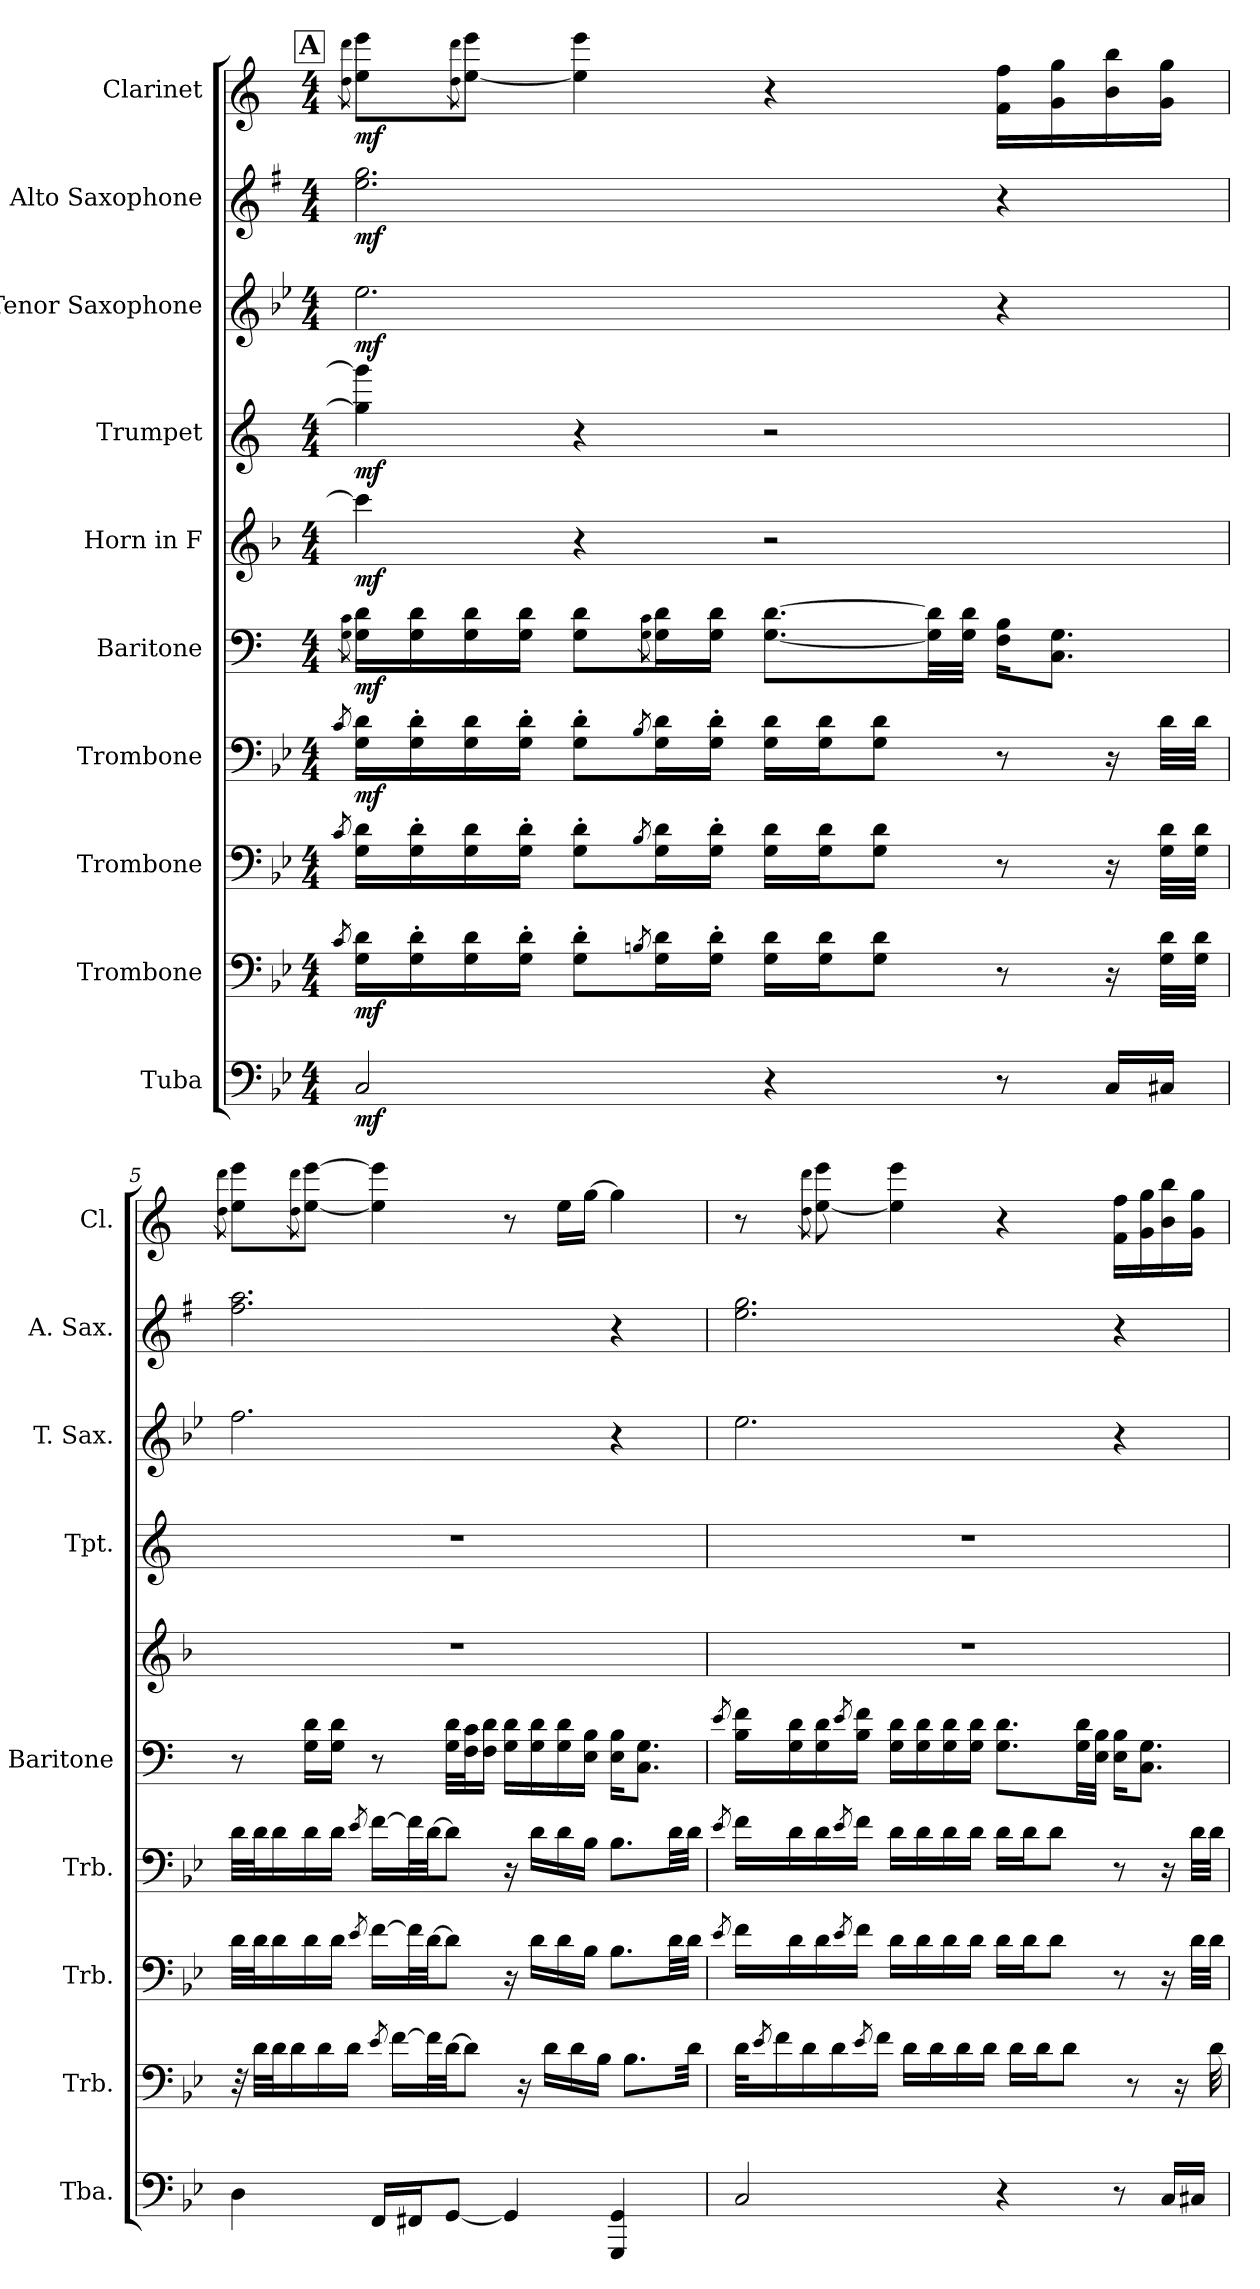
**kern	**dynam	**kern	**dynam	**kern	**kern	**dynam	**kern	**dynam	**kern	**dynam	**kern	**dynam	**kern	**dynam	**kern	**dynam	**kern	**dynam
*part10	*part10	*part9	*part9	*part8	*part7	*part7	*part6	*part6	*part5	*part5	*part4	*part4	*part3	*part3	*part2	*part2	*part1	*part1
*staff10	*staff10	*staff9	*staff9	*staff8	*staff7	*staff7	*staff6	*staff6	*staff5	*staff5	*staff4	*staff4	*staff3	*staff3	*staff2	*staff2	*staff1	*staff1
*I"Tuba	*	*I"Trombone	*	*I"Trombone	*I"Trombone	*	*I"Baritone	*	*I"Horn in F	*	*I"Trumpet	*	*I"Tenor Saxophone	*	*I"Alto Saxophone	*	*I"Clarinet	*
*I'Tba.	*	*I'Trb.	*	*I'Trb.	*I'Trb.	*	*I'Baritone	*	*	*	*I'Tpt.	*	*I'T. Sax.	*	*I'A. Sax.	*	*I'Cl.	*
*clefF4	*	*clefF4	*	*clefF4	*clefF4	*	*clefF4	*	*clefG2	*	*clefG2	*	*clefG2	*	*clefG2	*	*clefG2	*
*	*	*	*	*	*	*	*	*	*ITrd4c7	*	*ITrd1c2	*	*ITrd8c14	*	*ITrd5c9	*	*ITrd1c2	*
*k[b-e-]	*	*k[b-e-]	*	*k[b-e-]	*k[b-e-]	*	*k[]	*	*k[b-e-]	*	*k[b-e-]	*	*k[b-e-]	*	*k[b-e-]	*	*k[b-e-]	*
*M4/4	*	*M4/4	*	*M4/4	*M4/4	*	*M4/4	*	*M4/4	*	*M4/4	*	*M4/4	*	*M4/4	*	*M4/4	*
*MM57	*	*MM57	*	*MM57	*MM57	*	*MM57	*	*MM57	*	*MM57	*	*MM57	*	*MM57	*	*MM57	*
!!LO:REH:place=s1:a:t=A
=4	=4	=4	=4	=4	=4	=4	=4	=4	=4	=4	=4	=4	=4	=4	=4	=4	=4	=4
.	.	8qc	.	8qc	8qc	.	8qc 8qG	.	.	.	.	.	.	.	.	.	8qcc 8qccc	.
!	!LO:DY:b	!	!LO:DY:b	!	!	!LO:DY:b	!	!LO:DY:b	!	!LO:DY:b	!	!LO:DY:b	!	!LO:DY:b	!	!LO:DY:b	!	!LO:DY:b
2C	mf	16d 16GLL	mf	16d 16GLL	16d 16GLL	mf	16d 16GLL	mf	4ff]	mf	4ff] 4fff]	mf	2.e-	mf	2.g 2.b-	mf	8dd 8dddL	mf
.	.	16d' 16G'	.	16d' 16G'	16d' 16G'	.	16G 16d	.	.	.	.	.	.	.	.	.	.	.
.	.	.	.	.	.	.	.	.	.	.	.	.	.	.	.	.	8qcc 8qccc	.
.	.	16d 16G	.	16d 16G	16d 16G	.	16d 16G	.	.	.	.	.	.	.	.	.	[8dd 8dddJ	.
.	.	16d' 16G'JJ	.	16d' 16G'JJ	16d' 16G'JJ	.	16G 16dJJ	.	.	.	.	.	.	.	.	.	.	.
.	.	8d' 8G'L	.	8d' 8G'L	8d' 8G'L	.	8G 8dL	.	4r	.	4r	.	.	.	.	.	4dd] 4ddd	.
.	.	8qBn	.	8qB-	8qB-	.	8qc 8qG	.	.	.	.	.	.	.	.	.	.	.
.	.	16d 16GL	.	16d 16GL	16d 16GL	.	16d 16GL	.	.	.	.	.	.	.	.	.	.	.
.	.	16d' 16G'JJ	.	16d' 16G'JJ	16d' 16G'JJ	.	16d 16GJJ	.	.	.	.	.	.	.	.	.	.	.
4r	.	16d 16GLL	.	16d 16GLL	16d 16GLL	.	[8.G [8.dL	.	2r	.	2r	.	.	.	.	.	4r	.
.	.	16d 16GJ	.	16d 16GJ	16d 16GJ	.	.	.	.	.	.	.	.	.	.	.	.	.
.	.	8d 8GJ	.	8d 8GJ	8d 8GJ	.	.	.	.	.	.	.	.	.	.	.	.	.
.	.	.	.	.	.	.	32G] 32d]LL	.	.	.	.	.	.	.	.	.	.	.
.	.	.	.	.	.	.	32G 32dJJJ	.	.	.	.	.	.	.	.	.	.	.
8r	.	8r	.	8r	8r	.	16B 16FKL	.	.	.	.	.	4r	.	4r	.	16e- 16ee-LL	.
.	.	.	.	.	.	.	8.G 8.CJ	.	.	.	.	.	.	.	.	.	16f 16ff	.
16CLL	.	16r	.	16r	16r	.	.	.	.	.	.	.	.	.	.	.	16a 16aa	.
16C#XJJ	.	32d 32GLLL	.	32d 32GLLL	32dLLL	.	.	.	.	.	.	.	.	.	.	.	16f 16ffJJ	.
.	.	32d 32GJJJ	.	32d 32GJJJ	32dJJJ	.	.	.	.	.	.	.	.	.	.	.	.	.
=5	=5	=5	=5	=5	=5	=5	=5	=5	=5	=5	=5	=5	=5	=5	=5	=5	=5	=5
.	.	.	.	.	.	.	.	.	.	.	.	.	.	.	.	.	8qcc 8qccc	.
4D	.	32r	.	32dLLL	32dLLL	.	8r	.	1r	.	1r	.	2.f	.	2.a 2.cc	.	8dd 8dddL	.
.	.	32dLLL	.	32dJ	32dJ	.	.	.	.	.	.	.	.	.	.	.	.	.
.	.	32dJ	.	16d	16d	.	.	.	.	.	.	.	.	.	.	.	.	.
.	.	16d	.	.	.	.	.	.	.	.	.	.	.	.	.	.	.	.
.	.	.	.	.	.	.	.	.	.	.	.	.	.	.	.	.	8qcc 8qccc	.
.	.	.	.	16d	16d	.	16G 16dLL	.	.	.	.	.	.	.	.	.	[8dd [8dddJ	.
.	.	16d	.	.	.	.	.	.	.	.	.	.	.	.	.	.	.	.
.	.	.	.	16dJJ	16dJJ	.	16d 16GJJ	.	.	.	.	.	.	.	.	.	.	.
.	.	16dJJ	.	.	.	.	.	.	.	.	.	.	.	.	.	.	.	.
.	.	.	.	8qe-	8qe-	.	.	.	.	.	.	.	.	.	.	.	.	.
16FFLL	.	.	.	[16fLL	[16fLL	.	8r	.	.	.	.	.	.	.	.	.	4dd] 4ddd]	.
.	.	8qe-	.	.	.	.	.	.	.	.	.	.	.	.	.	.	.	.
.	.	[16fLL	.	.	.	.	.	.	.	.	.	.	.	.	.	.	.	.
16FF#XJ	.	.	.	32fL]	32fL]	.	.	.	.	.	.	.	.	.	.	.	.	.
.	.	32fL]	.	[32dJJ	[32dJJ	.	.	.	.	.	.	.	.	.	.	.	.	.
[8GGJ	.	[32dJJ	.	8dJ]	8dJ]	.	32G 32dLLL	.	.	.	.	.	.	.	.	.	.	.
.	.	8dJ]	.	.	.	.	32c 32FJ	.	.	.	.	.	.	.	.	.	.	.
.	.	.	.	.	.	.	16F 16dJJ	.	.	.	.	.	.	.	.	.	.	.
4GG]	.	.	.	16r	16r	.	16G 16dLL	.	.	.	.	.	.	.	.	.	8r	.
.	.	16r	.	.	.	.	.	.	.	.	.	.	.	.	.	.	.	.
.	.	.	.	16dLL	16dLL	.	16G 16d	.	.	.	.	.	.	.	.	.	.	.
.	.	16dLL	.	.	.	.	.	.	.	.	.	.	.	.	.	.	.	.
.	.	.	.	16d	16d	.	16G 16d	.	.	.	.	.	.	.	.	.	16ddLL	.
.	.	16d	.	.	.	.	.	.	.	.	.	.	.	.	.	.	.	.
.	.	.	.	16B-JJ	16B-JJ	.	16E 16BJJ	.	.	.	.	.	.	.	.	.	[16ffJJ	.
.	.	16B-JJ	.	.	.	.	.	.	.	.	.	.	.	.	.	.	.	.
4GG 4GGG	.	.	.	8.B-L	8.B-L	.	16E 16BKL	.	.	.	.	.	4r	.	4r	.	4ff]	.
.	.	8.B-L	.	.	.	.	.	.	.	.	.	.	.	.	.	.	.	.
.	.	.	.	.	.	.	8.C 8.GJ	.	.	.	.	.	.	.	.	.	.	.
.	.	.	.	32dLL	32dLL	.	.	.	.	.	.	.	.	.	.	.	.	.
.	.	32dJkk	.	32dJJJ	32dJJJ	.	.	.	.	.	.	.	.	.	.	.	.	.
=6	=6	=6	=6	=6	=6	=6	=6	=6	=6	=6	=6	=6	=6	=6	=6	=6	=6	=6
.	.	.	.	8qe-	8qe-	.	8qe	.	.	.	.	.	.	.	.	.	.	.
2C	.	32dKLL	.	16fLL	16fLL	.	16f 16BLL	.	1r	.	1r	.	2.e-	.	2.g 2.b-	.	8r	.
.	.	8qe-	.	.	.	.	.	.	.	.	.	.	.	.	.	.	.	.
.	.	16f	.	.	.	.	.	.	.	.	.	.	.	.	.	.	.	.
.	.	.	.	16d	16d	.	16d 16G	.	.	.	.	.	.	.	.	.	.	.
.	.	16d	.	.	.	.	.	.	.	.	.	.	.	.	.	.	.	.
.	.	.	.	.	.	.	.	.	.	.	.	.	.	.	.	.	8qcc 8qccc	.
.	.	.	.	16d	16d	.	16d 16G	.	.	.	.	.	.	.	.	.	[8dd 8ddd	.
.	.	16d	.	.	.	.	.	.	.	.	.	.	.	.	.	.	.	.
.	.	.	.	8qe-	8qe-	.	8qe	.	.	.	.	.	.	.	.	.	.	.
.	.	.	.	16fJJ	16fJJ	.	16f 16BJJ	.	.	.	.	.	.	.	.	.	.	.
.	.	8qe-	.	.	.	.	.	.	.	.	.	.	.	.	.	.	.	.
.	.	16fJJ	.	.	.	.	.	.	.	.	.	.	.	.	.	.	.	.
.	.	.	.	16dLL	16dLL	.	16d 16GLL	.	.	.	.	.	.	.	.	.	4dd] 4ddd	.
.	.	16dLL	.	.	.	.	.	.	.	.	.	.	.	.	.	.	.	.
.	.	.	.	16d	16d	.	16d 16G	.	.	.	.	.	.	.	.	.	.	.
.	.	16d	.	.	.	.	.	.	.	.	.	.	.	.	.	.	.	.
.	.	.	.	16d	16d	.	16d 16G	.	.	.	.	.	.	.	.	.	.	.
.	.	16d	.	.	.	.	.	.	.	.	.	.	.	.	.	.	.	.
.	.	.	.	16dJJ	16dJJ	.	16d 16GJJ	.	.	.	.	.	.	.	.	.	.	.
.	.	16dJJ	.	.	.	.	.	.	.	.	.	.	.	.	.	.	.	.
4r	.	.	.	16dLL	16dLL	.	8.d 8.GL	.	.	.	.	.	.	.	.	.	4r	.
.	.	16dLL	.	.	.	.	.	.	.	.	.	.	.	.	.	.	.	.
.	.	.	.	16dJ	16dJ	.	.	.	.	.	.	.	.	.	.	.	.	.
.	.	16dJ	.	.	.	.	.	.	.	.	.	.	.	.	.	.	.	.
.	.	.	.	8dJ	8dJ	.	.	.	.	.	.	.	.	.	.	.	.	.
.	.	8dJ	.	.	.	.	.	.	.	.	.	.	.	.	.	.	.	.
.	.	.	.	.	.	.	32d 32GLL	.	.	.	.	.	.	.	.	.	.	.
.	.	.	.	.	.	.	32B 32EJJJ	.	.	.	.	.	.	.	.	.	.	.
8r	.	.	.	8r	8r	.	16B 16EKL	.	.	.	.	.	4r	.	4r	.	16e- 16ee-LL	.
.	.	8r	.	.	.	.	.	.	.	.	.	.	.	.	.	.	.	.
.	.	.	.	.	.	.	8.G 8.CJ	.	.	.	.	.	.	.	.	.	16f 16ff	.
16CLL	.	.	.	16r	16r	.	.	.	.	.	.	.	.	.	.	.	16a 16aa	.
.	.	16r	.	.	.	.	.	.	.	.	.	.	.	.	.	.	.	.
16C#XJJ	.	.	.	32dLLL	32dLLL	.	.	.	.	.	.	.	.	.	.	.	16f 16ffJJ	.
.	.	32d	.	32dJJJ	32dJJJ	.	.	.	.	.	.	.	.	.	.	.	.	.
=	=	=	=	=	=	=	=	=	=	=	=	=	=	=	=	=	=	=
*-	*-	*-	*-	*-	*-	*-	*-	*-	*-	*-	*-	*-	*-	*-	*-	*-	*-	*-
